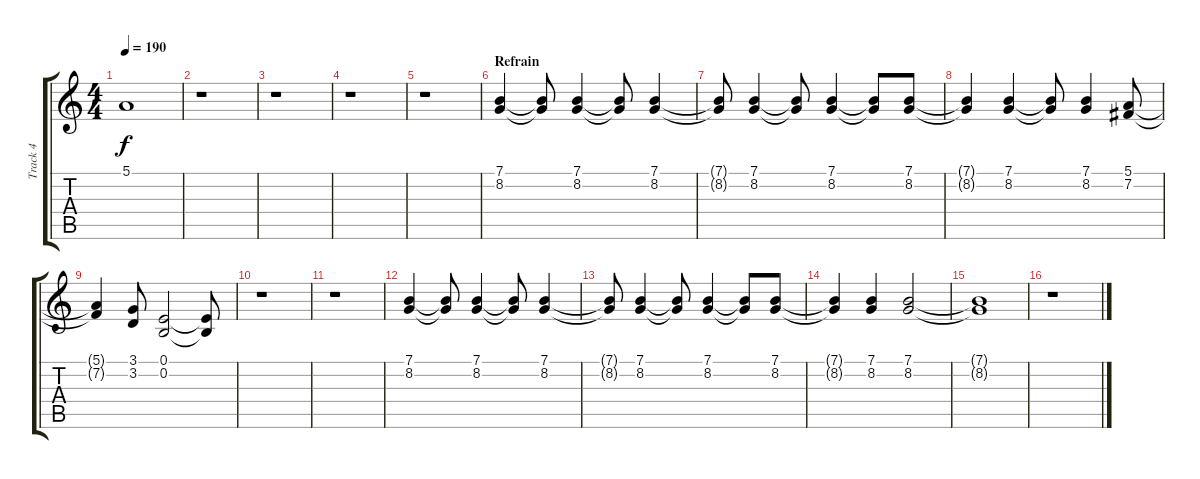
\track ("Track 4" "Track 4") {instrument trumpet}
\staff {score tabs}
\tuning (E4 B3 G3 D3 A2 E2) {hide}
\ts (4 4)
\tempo 190
\clef g2
\ks c
5.1{t}.1{dy f} |
r.1 |
r.1 |
r.1 |
r.1 |
\section ("" "Refrain")
(7.1 8.2).4 (7.1{t} 8.2{t}).8 (7.1 8.2).4 (7.1{t} 8.2{t}).8 (7.1 8.2).4 |
(7.1{t} 8.2{t}).8 (7.1 8.2).4 (7.1{t} 8.2{t}).8 (7.1 8.2).4 (7.1{t} 8.2{t}).8 (7.1 8.2).8 |
(7.1{t} 8.2{t}).4 (7.1 8.2).4 (7.1{t} 8.2{t}).8 (7.1 8.2).4 (5.1 7.2).8 |
(5.1{t} 7.2{t}).4 (3.1 3.2).8 (0.1 0.2).2 (0.1{t} 0.2{t}).8 |
r.1 |
r.1 |
(7.1 8.2).4 (7.1{t} 8.2{t}).8 (7.1 8.2).4 (7.1{t} 8.2{t}).8 (7.1 8.2).4 |
(7.1{t} 8.2{t}).8 (7.1 8.2).4 (7.1{t} 8.2{t}).8 (7.1 8.2).4 (7.1{t} 8.2{t}).8 (7.1 8.2).8 |
(7.1{t} 8.2{t}).4 (7.1 8.2).4 (7.1 8.2).2 |
(7.1{t} 8.2{t}).1 |
r.1
